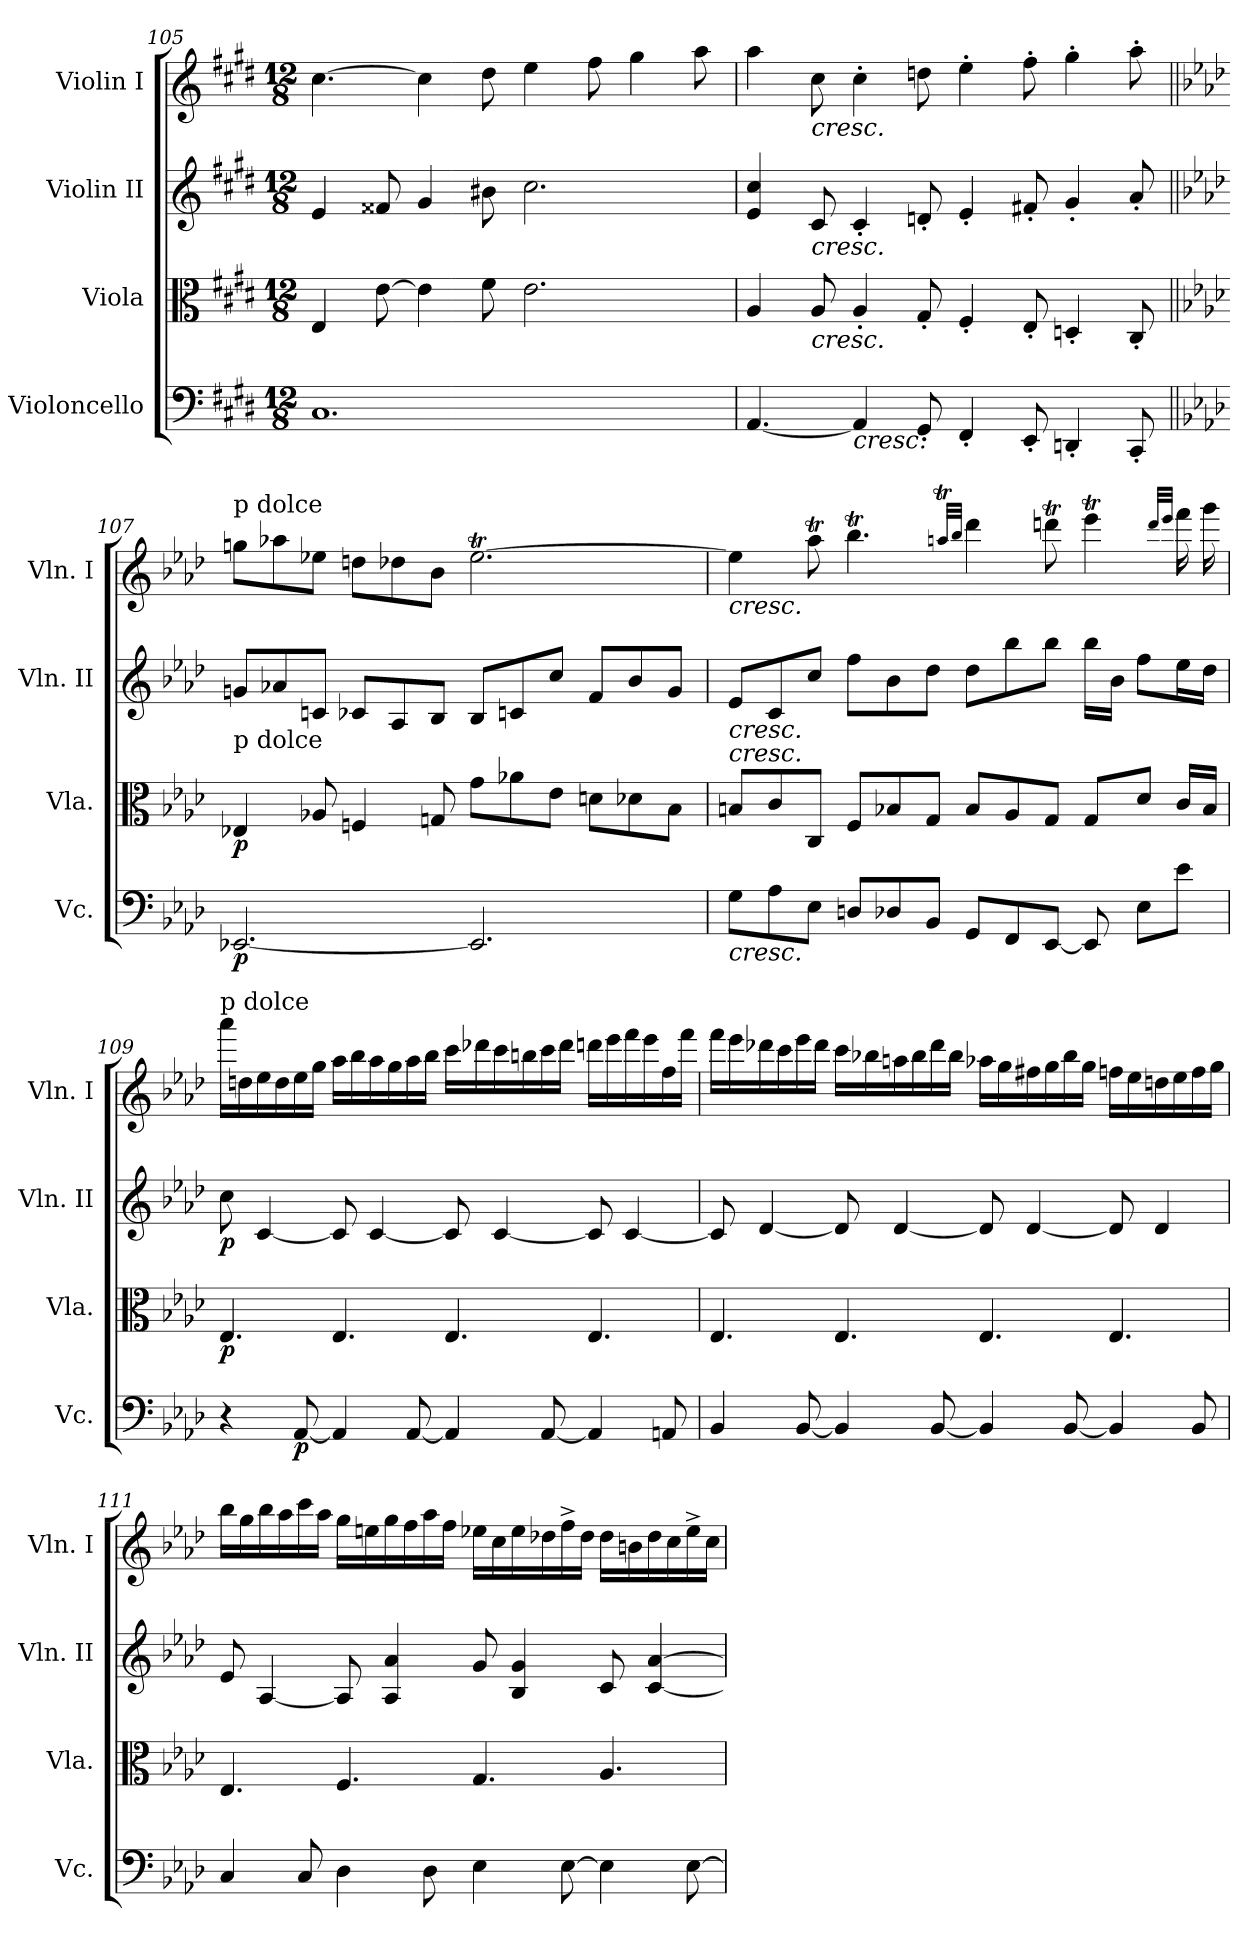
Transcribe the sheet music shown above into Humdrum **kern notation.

**kern	**dynam	**kern	**dynam	**kern	**dynam	**kern
*part4	*part4	*part3	*part3	*part2	*part2	*part1
*staff4	*staff4	*staff3	*staff3	*staff2	*staff2	*staff1
*I"Violoncello	*	*I"Viola	*	*I"Violin II	*	*I"Violin I
*I'Vc.	*	*I'Vla.	*	*I'Vln. II	*	*I'Vln. I
*clefF4	*	*clefC3	*	*clefG2	*	*clefG2
*k[f#c#g#d#]	*	*k[f#c#g#d#]	*	*k[f#c#g#d#]	*	*k[f#c#g#d#]
*c#:	*	*c#:	*	*c#:	*	*c#:
*M12/8	*	*M12/8	*	*M12/8	*	*M12/8
=105	=105	=105	=105	=105	=105	=105
1.C#	.	4E/	.	4e/	.	[4.cc#\
.	.	[8e\	.	8f##X/	.	.
.	.	4e\]	.	4g#/	.	4cc#\]
.	.	8f#\	.	8b#X\	.	8dd#\
.	.	2.e\	.	2.cc#\	.	4ee\
.	.	.	.	.	.	8ff#\
.	.	.	.	.	.	4gg#\
.	.	.	.	.	.	8aa\
=106	=106	=106	=106	=106	=106	=106
[4.AA/	.	4A/	.	4e/ 4cc#/	.	4aa\
!	!	!	!	!	!	!LO:TX:b:i:t=cresc.
!	!	!	!	!LO:TX:b:i:t=cresc.	!	!
!	!	!LO:TX:b:i:t=cresc.	!	!	!	!
.	.	8A/	.	8c#/	.	8cc#\
!LO:TX:b:i:t=cresc.	!	!	!	!	!	!
4AA/]	.	4A'/	.	4c#'/	.	4cc#'\
8GG#'/	.	8G#'/	.	8dn'/	.	8ddn\
4FF#'/	.	4F#'/	.	4e'/	.	4ee'\
8EE'/	.	8E'/	.	8f#X'/	.	8ff#'\
4DDn'/	.	4Dn'/	.	4g#'/	.	4gg#'\
8CC#'/	.	8C#'/	.	8a'/	.	8aa'\
=107||	=107||	=107||	=107||	=107||	=107||	=107||
*k[b-e-a-d-]	*	*k[b-e-a-d-]	*	*k[b-e-a-d-]	*	*k[b-e-a-d-]
*A-:	*	*A-:	*	*A-:	*	*A-:
!	!	!	!	!	!	!LO:TX:a:t=p dolce
!	!	!	!	!LO:TX:b:t=p dolce	!	!
!	!LO:DY:b	!	!LO:DY:b	!	!	!
[2.EE-X/	p	4E-X/	p	8gn/L	.	8ggn\L
.	.	.	.	8a-X/	.	8aa-X\
.	.	8A-X/	.	8cn/J	.	8ee-X\J
.	.	4Fn/	.	8c-X/L	.	8ddn\L
.	.	.	.	8A-/	.	8dd-X\
.	.	8Gn/	.	8B-/J	.	8b-\J
2.EE-/]	.	8g\L	.	8B-/L	.	[2.ee-T\
.	.	8a-X\	.	8cn/	.	.
.	.	8e-\J	.	8cc/J	.	.
.	.	8dn\L	.	8f/L	.	.
.	.	8d-X\	.	8b-/	.	.
.	.	8B-\J	.	8g/J	.	.
=108	=108	=108	=108	=108	=108	=108
!	!	!	!	!	!	!LO:TX:b:i:t=cresc.
!	!	!	!	!LO:TX:b:i:t=cresc.	!	!
!	!	!LO:TX:a:i:t=cresc.	!	!	!	!
!LO:TX:b:i:t=cresc.	!	!	!	!	!	!
8G\L	.	8Bn/L	.	8e-/L	.	4ee-\]
8A-\	.	8c/	.	8c/	.	.
8E-\J	.	8C/J	.	8cc/J	.	8aa-T\
8Dn/L	.	8F/L	.	8ff\L	.	4.bb-T\
8D-X/	.	8B-X/	.	8b-\	.	.
8BB-/J	.	8G/J	.	8dd-\J	.	.
.	.	.	.	.	.	32qaant/LLL
.	.	.	.	.	.	32qbb-/JJJ
8GG/L	.	8B-/L	.	8dd-\L	.	4ddd-\
8FF/	.	8A-/	.	8bb-\	.	.
[8EE-/J	.	8G/J	.	8bb-\J	.	8dddnt\
8EE-/]	.	8G/L	.	16bb-\LL	.	4eee-T\
.	.	.	.	16b-\JJ	.	.
8E-\L	.	8d-/J	.	8ff\L	.	.
.	.	.	.	.	.	32qddd/LLL
.	.	.	.	.	.	32qeee-/JJJ
8e-\J	.	16c/LL	.	16ee-\L	.	16fff\
.	.	16B-/JJ	.	16dd-\JJ	.	16ggg\
=109	=109	=109	=109	=109	=109	=109
!	!	!	!	!	!	!LO:TX:a:t=p dolce
!	!	!	!LO:DY:b	!	!LO:DY:b	!
4r	.	4.E-/	p	8cc\	p	16aaa-\LL
.	.	.	.	.	.	16ddn\
.	.	.	.	[4c/	.	16ee-\
.	.	.	.	.	.	16dd\
!	!LO:DY:b	!	!	!	!	!
[8AA-/	p	.	.	.	.	16ee-\
.	.	.	.	.	.	16gg\JJ
4AA-/]	.	4.E-/	.	8c/]	.	16aa-\LL
.	.	.	.	.	.	16bb-\
.	.	.	.	[4c/	.	16aa-\
.	.	.	.	.	.	16gg\
[8AA-/	.	.	.	.	.	16aa-\
.	.	.	.	.	.	16bb-\JJ
4AA-/]	.	4.E-/	.	8c/]	.	16ccc\LL
.	.	.	.	.	.	16ddd-X\
.	.	.	.	[4c/	.	16ccc\
.	.	.	.	.	.	16bbn\
[8AA-/	.	.	.	.	.	16ccc\
.	.	.	.	.	.	16ddd-\JJ
4AA-/]	.	4.E-/	.	8c/]	.	16dddn\LL
.	.	.	.	.	.	16eee-\
.	.	.	.	[4c/	.	16fff\
.	.	.	.	.	.	16eee-\
8AAn/	.	.	.	.	.	16ff\
.	.	.	.	.	.	16fff\JJ
=110	=110	=110	=110	=110	=110	=110
4BB-/	.	4.E-/	.	8c/]	.	16fff\LL
.	.	.	.	.	.	16eee-\
.	.	.	.	[4d-/	.	16ddd-X\
.	.	.	.	.	.	16ccc\
[8BB-/	.	.	.	.	.	16eee-\
.	.	.	.	.	.	16ddd-\JJ
4BB-/]	.	4.E-/	.	8d-/]	.	16ccc\LL
.	.	.	.	.	.	16bb-X\
.	.	.	.	[4d-/	.	16aan\
.	.	.	.	.	.	16bb-\
[8BB-/	.	.	.	.	.	16ddd-\
.	.	.	.	.	.	16bb-\JJ
4BB-/]	.	4.E-/	.	8d-/]	.	16aa-X\LL
.	.	.	.	.	.	16gg\
.	.	.	.	[4d-/	.	16ff#X\
.	.	.	.	.	.	16gg\
[8BB-/	.	.	.	.	.	16bb-\
.	.	.	.	.	.	16gg\JJ
4BB-/]	.	4.E-/	.	8d-/]	.	16ffn\LL
.	.	.	.	.	.	16ee-\
.	.	.	.	4d-/	.	16ddn\
.	.	.	.	.	.	16ee-\
8BB-/	.	.	.	.	.	16ff\
.	.	.	.	.	.	16gg\JJ
=111	=111	=111	=111	=111	=111	=111
4C/	.	4.E-/	.	8e-/	.	16bb-\LL
.	.	.	.	.	.	16gg\
.	.	.	.	[4A-/	.	16bb-\
.	.	.	.	.	.	16aa-\
8C/	.	.	.	.	.	16ccc\
.	.	.	.	.	.	16aa-\JJ
4D-\	.	4.F/	.	8A-/]	.	16gg\LL
.	.	.	.	.	.	16een\
.	.	.	.	4A-/ 4a-/	.	16gg\
.	.	.	.	.	.	16ff\
8D-\	.	.	.	.	.	16aa-\
.	.	.	.	.	.	16ff\JJ
4E-\	.	4.G/	.	8g/	.	16ee-X\LL
.	.	.	.	.	.	16cc\
.	.	.	.	4B-/ 4g/	.	16ee-\
.	.	.	.	.	.	16dd-X\
[8E-\	.	.	.	.	.	16ff^\
.	.	.	.	.	.	16dd-\JJ
4E-\]	.	4.A-/	.	8c/	.	16dd-\LL
.	.	.	.	.	.	16bn\
.	.	.	.	[4c/ [4a-/	.	16dd-\
.	.	.	.	.	.	16cc\
[8E-\	.	.	.	.	.	16ee-^\
.	.	.	.	.	.	16cc\JJ
=	=	=	=	=	=	=
*-	*-	*-	*-	*-	*-	*-
